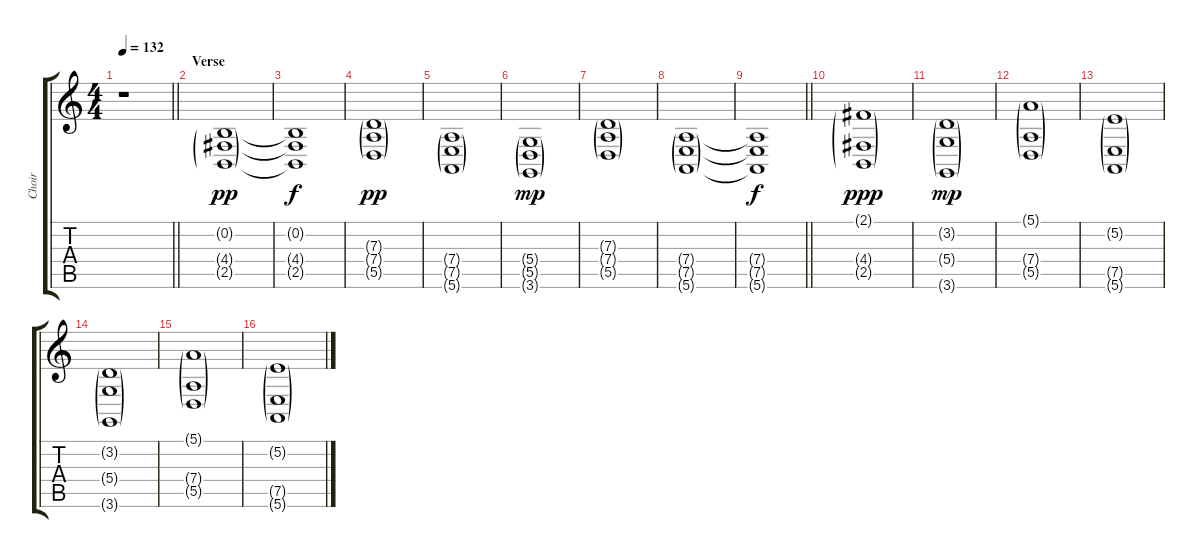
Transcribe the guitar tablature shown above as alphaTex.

\track ("Choir" "Choir") {instrument choiraahs}
\staff {score tabs}
\tuning (E4 B3 G3 D3 A2 E2) {hide}
\ts (4 4)
\tempo 132
\clef g2
\barLineRight lightlight
\ks c
r.1{dy mp} |
\section ("" "Verse ")
(0.2{g} 4.4{g} 2.5{g}).1{dy pp} |
(0.2{t} 4.4{t} 2.5{t}).1{dy f} |
(7.3{g} 7.4{g} 5.5{g}).1{dy pp} |
(7.4{g} 7.5{g} 5.6{g}).1 |
(5.4{g} 5.5{g} 3.6{g}).1{dy mp} |
(7.3{g} 7.4{g} 5.5{g}).1 |
(7.4{g} 7.5{g} 5.6{g}).1 |
\barLineRight lightlight
(7.4{t} 7.5{t} 5.6{t}).1{dy f} |
\section ("" "")
(2.1{g} 4.4{g} 2.5{g}).1{dy ppp} |
(3.2{g} 5.4{g} 3.6{g}).1{dy mp} |
(5.1{g} 7.4{g} 5.5{g}).1 |
(5.2{g} 7.5{g} 5.6{g}).1 |
(3.2{g} 5.4{g} 3.6{g}).1 |
(5.1{g} 7.4{g} 5.5{g}).1 |
(5.2{g} 7.5{g} 5.6{g}).1
